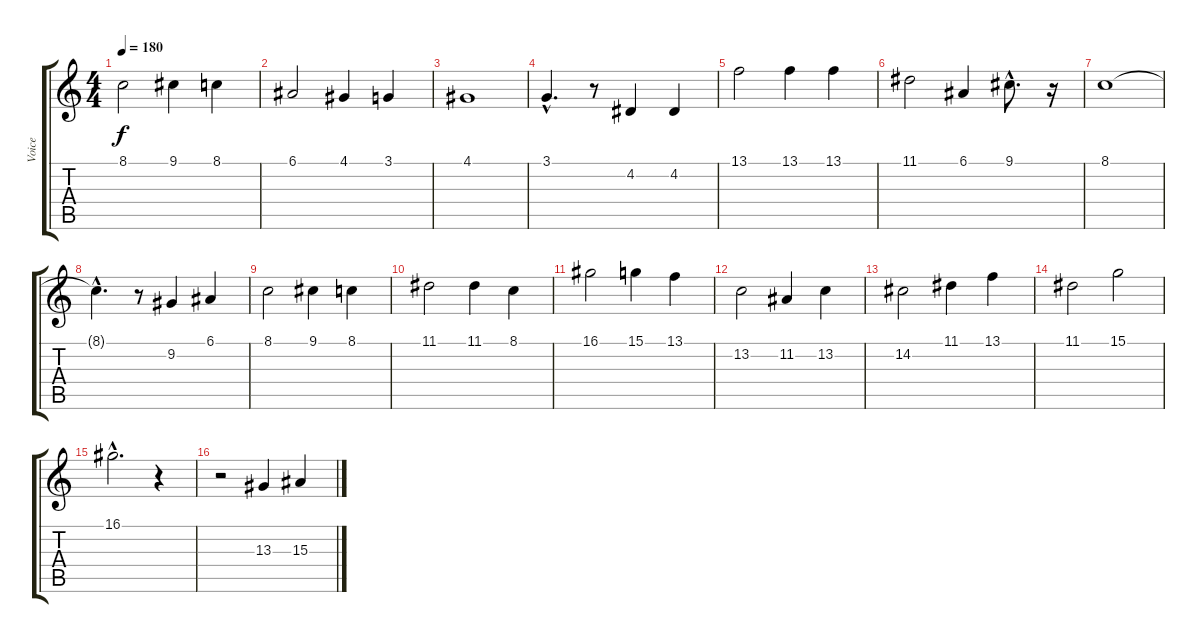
\track ("Voice" "Voice") {instrument lead6voice}
\staff {score tabs}
\tuning (E4 B3 G3 D3 A2 E2) {hide}
\ts (4 4)
\tempo 180
\clef g2
\ks c
8.1.2{dy f} 9.1.4 8.1.4 |
6.1.2 4.1.4 3.1.4 |
4.1.1 |
3.1{hac}.4{d} r.8 4.2.4 4.2.4 |
13.1.2 13.1.4 13.1.4 |
11.1.2 6.1.4 9.1{hac}.8{d} r.16 |
8.1.1 |
8.1{hac t}.4{d} r.8 9.2.4 6.1.4 |
8.1.2 9.1.4 8.1.4 |
11.1.2 11.1.4 8.1.4 |
16.1.2 15.1.4 13.1.4 |
13.2.2 11.2.4 13.2.4 |
14.2.2 11.1.4 13.1.4 |
11.1.2 15.1.2 |
16.1{hac}.2{d} r.4 |
r.2 13.3.4 15.3.4
